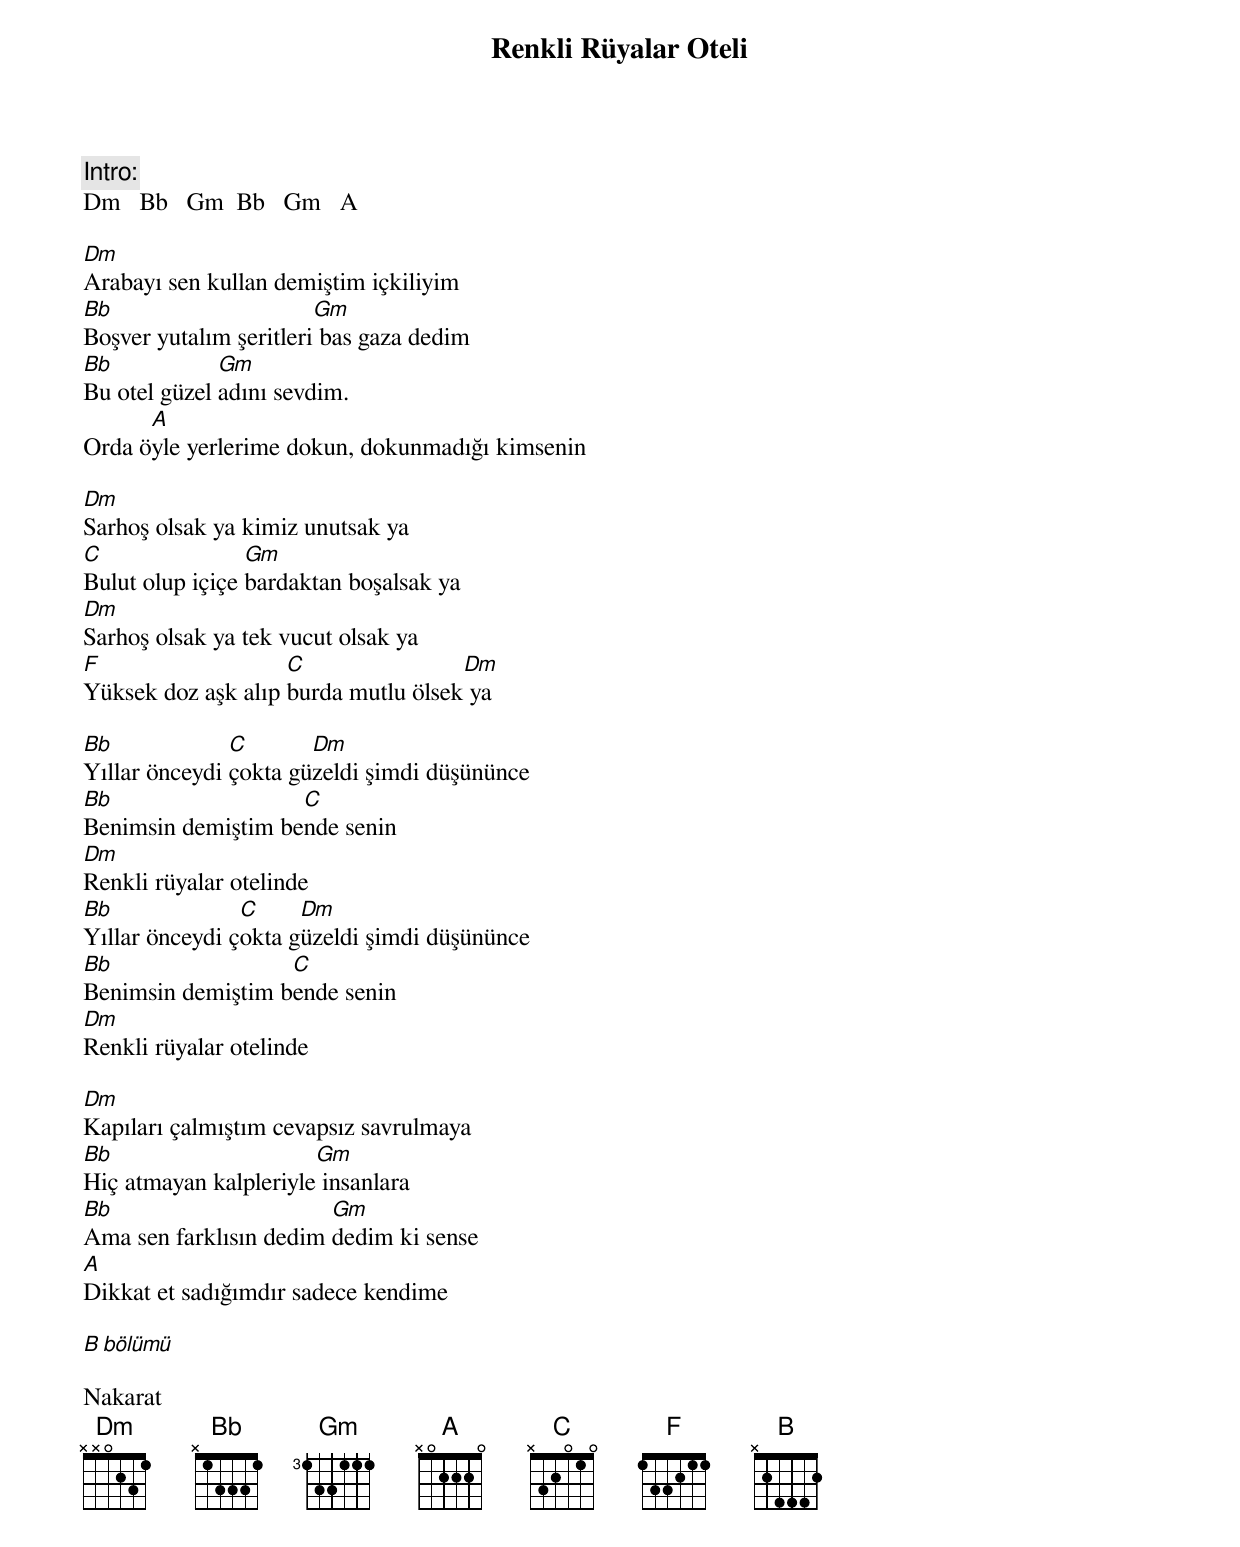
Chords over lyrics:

{title: Renkli Rüyalar Oteli}
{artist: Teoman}

Intro:
Dm   Bb   Gm  Bb   Gm   A

Dm
Arabayı sen kullan demiştim içkiliyim
Bb                      Gm
Boşver yutalım şeritleri bas gaza dedim
Bb            Gm
Bu otel güzel adını sevdim.
      A
Orda öyle yerlerime dokun, dokunmadığı kimsenin

Dm
Sarhoş olsak ya kimiz unutsak ya
C                Gm
Bulut olup içiçe bardaktan boşalsak ya
Dm
Sarhoş olsak ya tek vucut olsak ya
F                   C                Dm
Yüksek doz aşk alıp burda mutlu ölsek ya

Bb             C       Dm
Yıllar önceydi çokta güzeldi şimdi düşününce
Bb                  C
Benimsin demiştim bende senin
Dm
Renkli rüyalar otelinde
Bb              C     Dm
Yıllar önceydi çokta güzeldi şimdi düşününce
Bb                 C
Benimsin demiştim bende senin
Dm
Renkli rüyalar otelinde

Dm
Kapıları çalmıştım cevapsız savrulmaya
Bb                     Gm
Hiç atmayan kalpleriyle insanlara
Bb                      Gm
Ama sen farklısın dedim dedim ki sense
A
Dikkat et sadığımdır sadece kendime

B  bölümü

Nakarat
